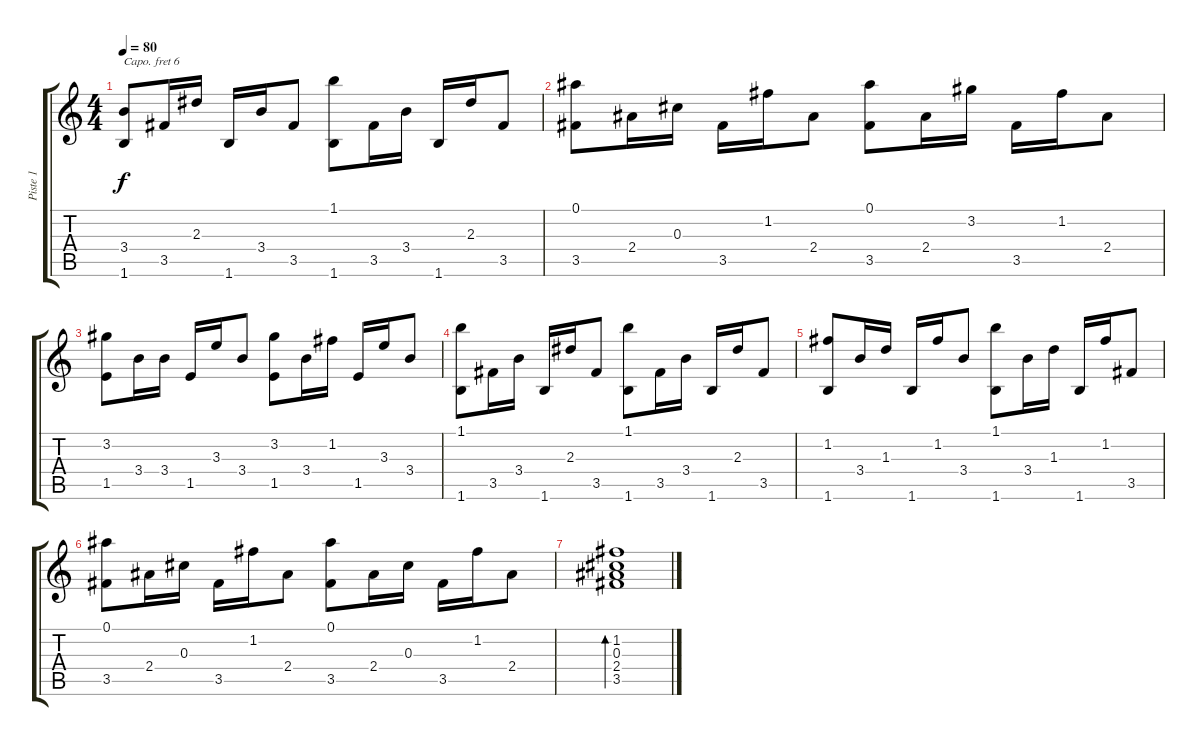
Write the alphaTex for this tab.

\track ("Piste 1" "Piste 1") {instrument acousticguitarnylon}
\staff {score tabs}
\capo 6
\tuning (E4 B3 G3 D3 A2 E2) {hide}
\ts (4 4)
\tempo 80
\clef g2
\ks c
(3.4 1.6).8{dy f} 3.5.16 2.3.16 1.6.16 3.4.16 3.5.8 (1.1 1.6).8 3.5.16 3.4.16 1.6.16 2.3.16 3.5.8 |
(0.1 3.5).8 2.4.16 0.3.16 3.5.16 1.2.16 2.4.8 (0.1 3.5).8 2.4.16 3.2.16 3.5.16 1.2.16 2.4.8 |
(3.2 1.5).8 3.4.16 3.4.16 1.5.16 3.3.16 3.4.8 (3.2 1.5).8 3.4.16 1.2.16 1.5.16 3.3.16 3.4.8 |
(1.1 1.6).8 3.5.16 3.4.16 1.6.16 2.3.16 3.5.8 (1.1 1.6).8 3.5.16 3.4.16 1.6.16 2.3.16 3.5.8 |
(1.2 1.6).8 3.4.16 1.3.16 1.6.16 1.2.16 3.4.8 (1.1 1.6).8 3.4.16 1.3.16 1.6.16 1.2.16 3.5.8 |
(0.1 3.5).8 2.4.16 0.3.16 3.5.16 1.2.16 2.4.8 (0.1 3.5).8 2.4.16 0.3.16 3.5.16 1.2.16 2.4.8 |
(1.2 0.3 2.4 3.5).1{bd 120}
